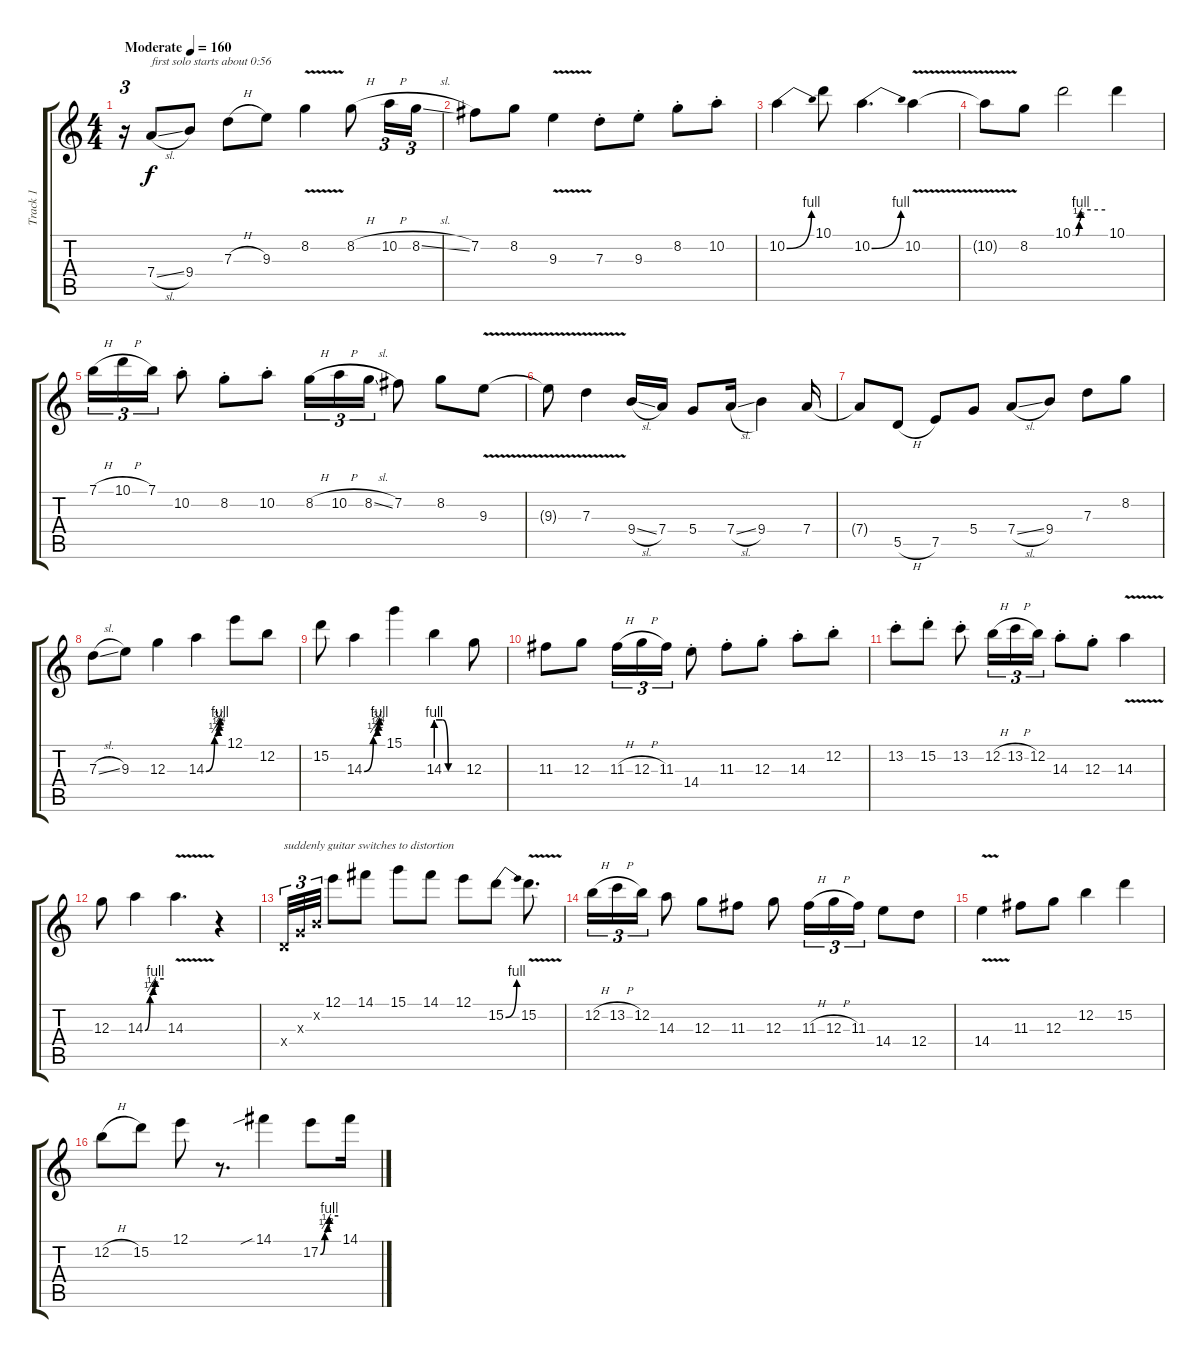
\track ("Track 1" "Track 1") {instrument overdrivenguitar}
\staff {score tabs}
\tuning (E4 B3 G3 D3 A2 E2) {hide}
\ts (4 4)
\tempo (160 "Moderate")
\clef g2
\ks c
r.16{tu (3 2) dy f instrument overdrivenguitar} 7.4{sl}.8{txt "first solo starts about 0:56"} 9.4.8 7.3{h}.8 9.3.8 8.2{v}.4 8.2{h}.8 10.2{h}.16{tu (3 2)} 8.2{sl}.16{tu (3 2)} |
7.2.8 8.2.8 9.3{v}.4 7.3{st}.8 9.3{st}.8 8.2{st}.8 10.2{st}.8 |
10.2{be (bend 0 0 60 4)}.4 10.1.8 10.2{be (bend 0 0 60 4)}.4{d} 10.2{v}.4 |
10.2{t}.8 8.2.8 10.1{be (custom 0 0 6 0 12 2 15 4 60 4)}.2 10.1.4 |
7.1{h}.16{tu (3 2)} 10.1{h}.16{tu (3 2)} 7.1.16{tu (3 2)} 10.2{st}.8 8.2{st}.8 10.2{st}.8 8.2{h}.16{tu (3 2)} 10.2{h}.16{tu (3 2)} 8.2{sl}.16{tu (3 2)} 7.2.8 8.2.8 9.3{v}.8 |
9.3{t}.8 7.3{v}.4 9.4{sl}.16 7.4.16 5.4.8 7.4{sl}.16 9.4.4 7.4.16 |
7.4{t}.8 5.5{h}.8 7.5.8 5.4.8 7.4{sl}.8 9.4.8 7.3.8 8.2.8 |
7.3{sl}.8 9.3.8 12.3.4 14.3{be (custom 0 0 30 1 43 2 47 3 49 4 60 4)}.4 12.1.8 12.2.8 |
15.2.8 14.3{be (custom 0 0 30 1 43 2 47 3 50 4 60 4)}.4 15.1.4 14.3{be (custom 0 4 15 4 28 0 60 0)}.4 12.3.8 |
11.3.8 12.3.8 11.3{h}.16{tu (3 2)} 12.3{h}.16{tu (3 2)} 11.3.16{tu (3 2)} 14.4{st}.8 11.3{st}.8 12.3{st}.8 14.3{st}.8 12.2{st}.8 |
13.2{st}.8 15.2{st}.8 13.2{st}.8 12.2{h}.16{tu (3 2)} 13.2{h}.16{tu (3 2)} 12.2.16{tu (3 2)} 14.3{st}.8 12.3{st}.8 14.3{v}.4 |
12.3.8 14.3{be (custom 0 0 16 1 26 2 33 4 60 4)}.4 14.3{v}.4{d} r.4 |
0.4{x}.32{tu (3 2) txt "suddenly guitar switches to distortion"} 0.3{x}.32{tu (3 2)} 0.2{x}.32{tu (3 2)} 12.1.8{instrument guitarharmonics} 14.1.8{instrument distortionguitar} 15.1.8 14.1.8 12.1.8 15.2{be (bend 0 0 60 4)}.8 15.2{v}.8{d} |
12.2{h}.16{tu (3 2)} 13.2{h}.16{tu (3 2)} 12.2.16{tu (3 2)} 14.3.8 12.3.8 11.3.8 12.3.8 11.3{h}.16{tu (3 2)} 12.3{h}.16{tu (3 2)} 11.3.16{tu (3 2)} 14.4.8 12.4.8 |
14.4{v}.4 11.3.8 12.3.8 12.2.4 15.2.4 |
12.2{h}.8 15.2.8 12.1.8 r.8{d} 14.1{sib}.4 17.2{be (custom 0 0 15 1 25 2 30 4 60 4)}.8 14.1.16
